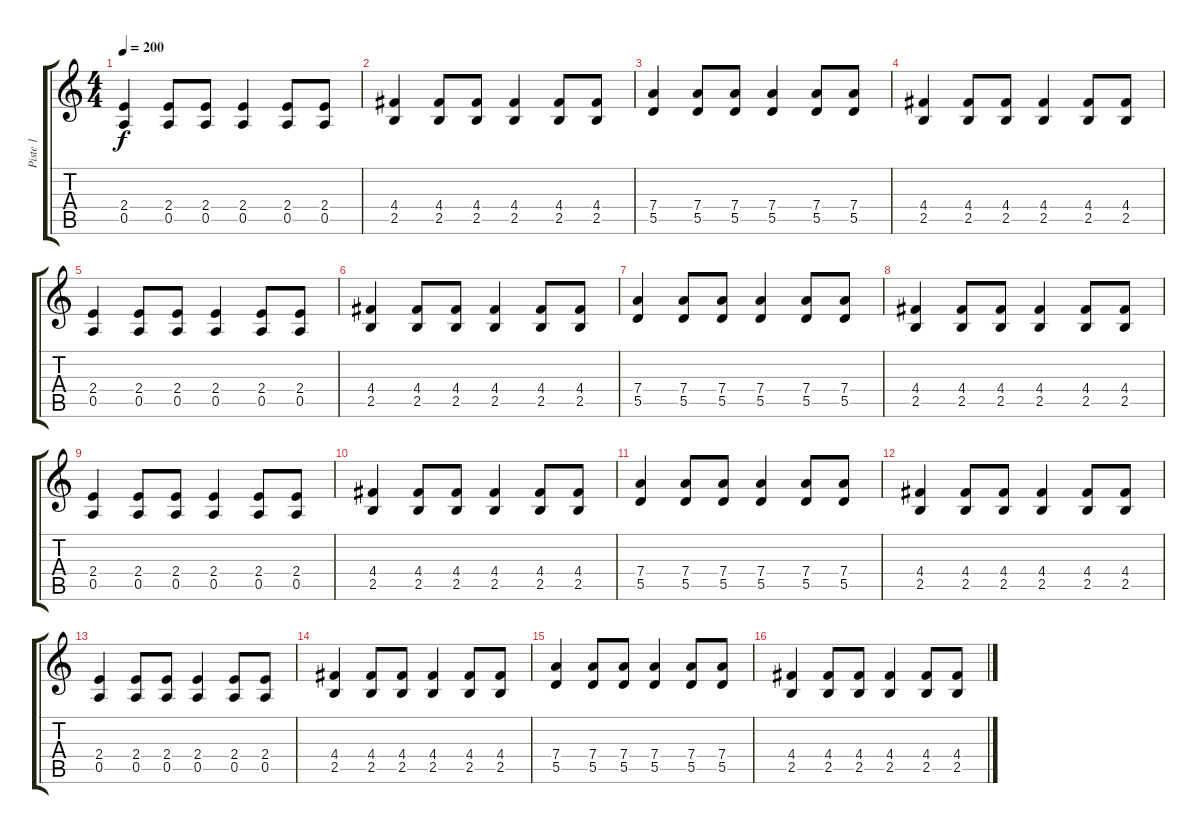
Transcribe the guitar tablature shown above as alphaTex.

\track ("Piste 1" "Piste 1") {instrument overdrivenguitar}
\staff {score tabs}
\tuning (E4 B3 G3 D3 A2 E2) {hide}
\ts (4 4)
\tempo 200
\clef g2
\ks c
(2.4 0.5).4{dy f} (2.4 0.5).8 (2.4 0.5).8 (2.4 0.5).4 (2.4 0.5).8 (2.4 0.5).8 |
(4.4 2.5).4 (4.4 2.5).8 (4.4 2.5).8 (4.4 2.5).4 (4.4 2.5).8 (4.4 2.5).8 |
(7.4 5.5).4 (7.4 5.5).8 (7.4 5.5).8 (7.4 5.5).4 (7.4 5.5).8 (7.4 5.5).8 |
(4.4 2.5).4 (4.4 2.5).8 (4.4 2.5).8 (4.4 2.5).4 (4.4 2.5).8 (4.4 2.5).8 |
(2.4 0.5).4 (2.4 0.5).8 (2.4 0.5).8 (2.4 0.5).4 (2.4 0.5).8 (2.4 0.5).8 |
(4.4 2.5).4 (4.4 2.5).8 (4.4 2.5).8 (4.4 2.5).4 (4.4 2.5).8 (4.4 2.5).8 |
(7.4 5.5).4 (7.4 5.5).8 (7.4 5.5).8 (7.4 5.5).4 (7.4 5.5).8 (7.4 5.5).8 |
(4.4 2.5).4 (4.4 2.5).8 (4.4 2.5).8 (4.4 2.5).4 (4.4 2.5).8 (4.4 2.5).8 |
(2.4 0.5).4 (2.4 0.5).8 (2.4 0.5).8 (2.4 0.5).4 (2.4 0.5).8 (2.4 0.5).8 |
(4.4 2.5).4 (4.4 2.5).8 (4.4 2.5).8 (4.4 2.5).4 (4.4 2.5).8 (4.4 2.5).8 |
(7.4 5.5).4 (7.4 5.5).8 (7.4 5.5).8 (7.4 5.5).4 (7.4 5.5).8 (7.4 5.5).8 |
(4.4 2.5).4 (4.4 2.5).8 (4.4 2.5).8 (4.4 2.5).4 (4.4 2.5).8 (4.4 2.5).8 |
(2.4 0.5).4 (2.4 0.5).8 (2.4 0.5).8 (2.4 0.5).4 (2.4 0.5).8 (2.4 0.5).8 |
(4.4 2.5).4 (4.4 2.5).8 (4.4 2.5).8 (4.4 2.5).4 (4.4 2.5).8 (4.4 2.5).8 |
(7.4 5.5).4 (7.4 5.5).8 (7.4 5.5).8 (7.4 5.5).4 (7.4 5.5).8 (7.4 5.5).8 |
(4.4 2.5).4 (4.4 2.5).8 (4.4 2.5).8 (4.4 2.5).4 (4.4 2.5).8 (4.4 2.5).8
